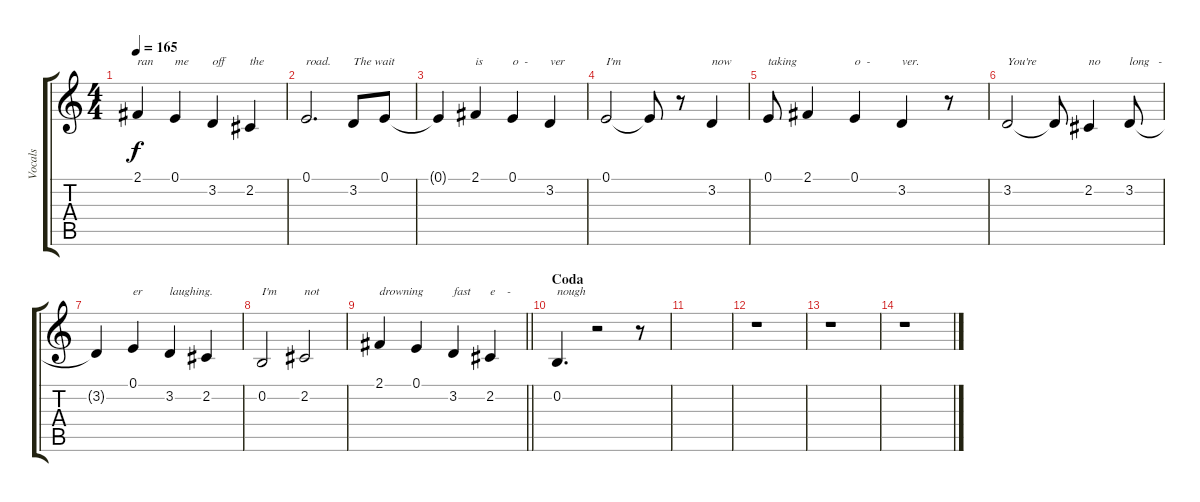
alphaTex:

\track ("Vocals" "Vocals") {instrument altosax}
\staff {score tabs}
\tuning (E4 B3 G3 D3 A2 E2) {hide}
\ts (4 4)
\tempo 165
\clef g2
\ks c
2.1.4{txt "ran" dy f} 0.1.4{txt "me"} 3.2.4{txt "off"} 2.2.4{txt "the"} |
0.1.2{d txt "road."} 3.2.8{txt "The wait"} 0.1.8 |
0.1{t}.4 2.1.4{txt "is"} 0.1.4{txt "o  -"} 3.2.4{txt "ver"} |
0.1.2{txt "I'm"} 0.1{t}.8 r.8 3.2.4{txt "now"} |
0.1.8{txt "taking"} 2.1.4 0.1.4{txt "o  -"} 3.2.4{txt "ver."} r.8 |
3.2.2{txt "You're"} 3.2{t}.8 2.2.4{txt "no"} 3.2.8{txt "long   -"} |
3.2{t}.4 0.1.4{txt "er"} 3.2.4{txt "laughing."} 2.2.4 |
0.2.2{txt "I'm"} 2.2.2{txt "not"} |
\barLineRight lightlight
2.1.4{txt "drowning"} 0.1.4 3.2.4{txt "fast"} 2.2.4{txt "e    -"} |
\section ("" "Coda")
0.2.4{d txt "nough"} r.2 r.8 |
|
r.1 |
r.1 |
r.1
